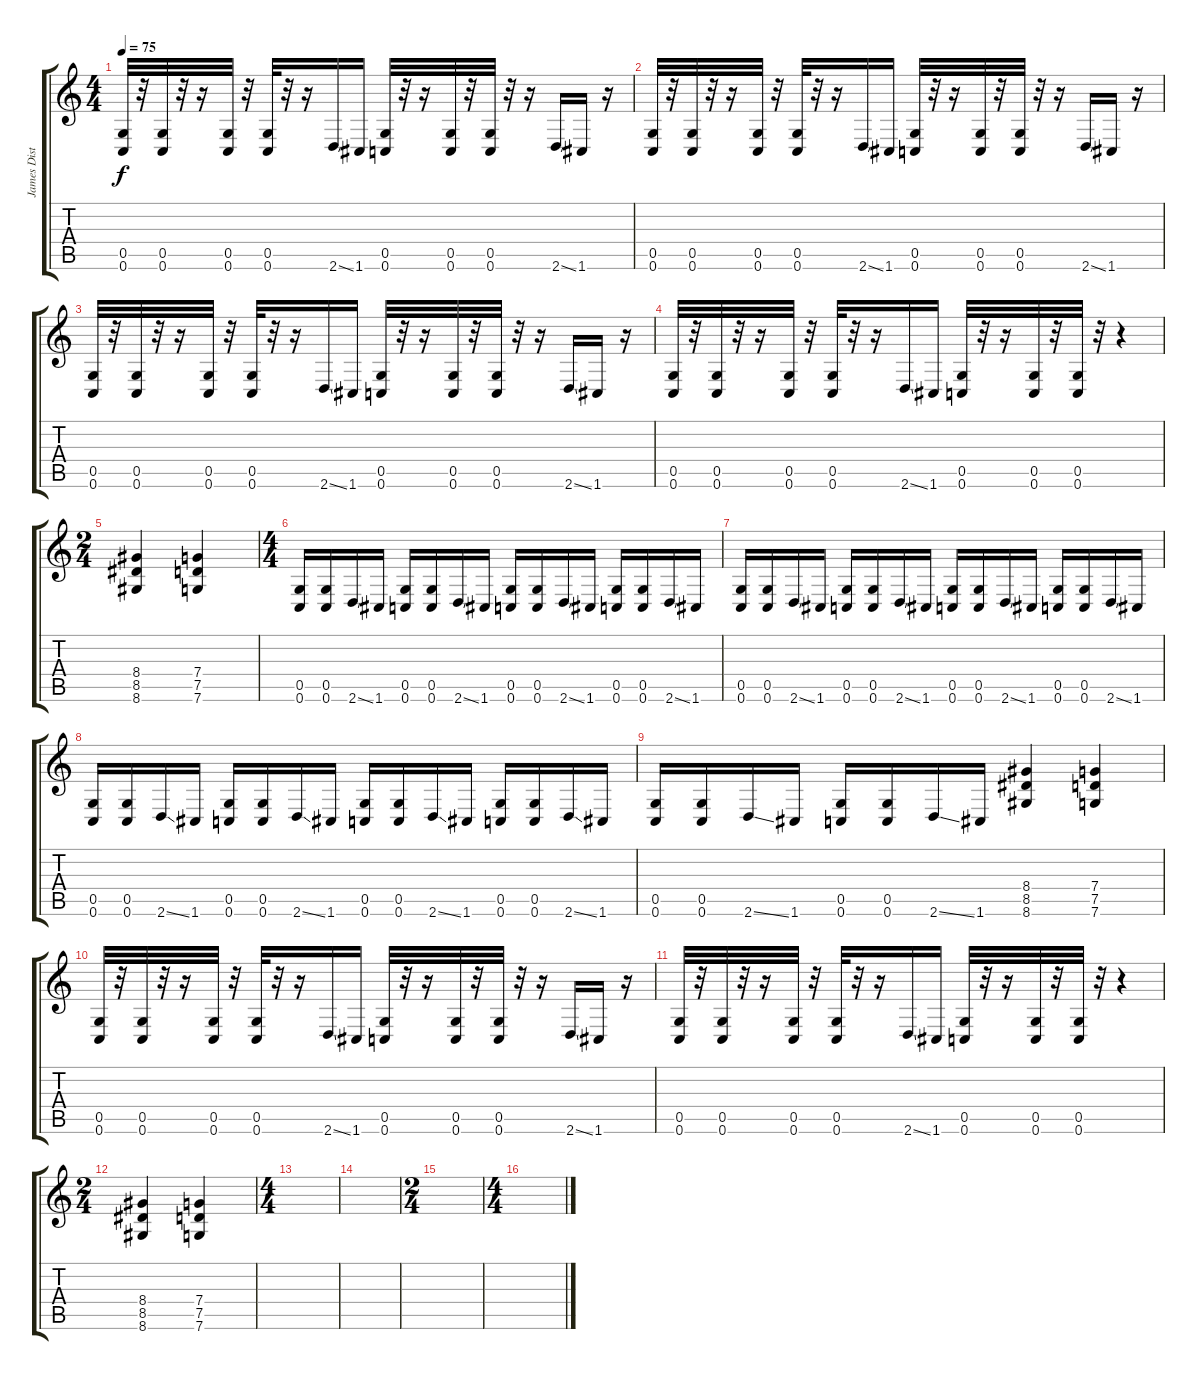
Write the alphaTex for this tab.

\track ("James Distortion" "James Dist") {instrument distortionguitar}
\staff {score tabs}
\tuning (D4 A3 F3 C3 G2 C2) {hide}
\ts (4 4)
\tempo 75
\clef g2
\ks c
(0.5 0.6).32{dy f} r.32 (0.5 0.6).32 r.32 r.16 (0.5 0.6).32 r.32 (0.5 0.6).32 r.32 r.16 2.6{ss}.16 1.6.16 (0.5 0.6).32 r.32 r.16 (0.5 0.6).32 r.32 (0.5 0.6).32 r.32 r.16 2.6{ss}.16 1.6.16 r.16 |
(0.5 0.6).32 r.32 (0.5 0.6).32 r.32 r.16 (0.5 0.6).32 r.32 (0.5 0.6).32 r.32 r.16 2.6{ss}.16 1.6.16 (0.5 0.6).32 r.32 r.16 (0.5 0.6).32 r.32 (0.5 0.6).32 r.32 r.16 2.6{ss}.16 1.6.16 r.16 |
(0.5 0.6).32 r.32 (0.5 0.6).32 r.32 r.16 (0.5 0.6).32 r.32 (0.5 0.6).32 r.32 r.16 2.6{ss}.16 1.6.16 (0.5 0.6).32 r.32 r.16 (0.5 0.6).32 r.32 (0.5 0.6).32 r.32 r.16 2.6{ss}.16 1.6.16 r.16 |
(0.5 0.6).32 r.32 (0.5 0.6).32 r.32 r.16 (0.5 0.6).32 r.32 (0.5 0.6).32 r.32 r.16 2.6{ss}.16 1.6.16 (0.5 0.6).32 r.32 r.16 (0.5 0.6).32 r.32 (0.5 0.6).32 r.32 r.4 |
\ts (2 4)
(8.4 8.5 8.6).4 (7.4 7.5 7.6).4 |
\ts (4 4)
(0.5 0.6).16 (0.5 0.6).16 2.6{ss}.16 1.6.16 (0.5 0.6).16 (0.5 0.6).16 2.6{ss}.16 1.6.16 (0.5 0.6).16 (0.5 0.6).16 2.6{ss}.16 1.6.16 (0.5 0.6).16 (0.5 0.6).16 2.6{ss}.16 1.6.16 |
(0.5 0.6).16 (0.5 0.6).16 2.6{ss}.16 1.6.16 (0.5 0.6).16 (0.5 0.6).16 2.6{ss}.16 1.6.16 (0.5 0.6).16 (0.5 0.6).16 2.6{ss}.16 1.6.16 (0.5 0.6).16 (0.5 0.6).16 2.6{ss}.16 1.6.16 |
(0.5 0.6).16 (0.5 0.6).16 2.6{ss}.16 1.6.16 (0.5 0.6).16 (0.5 0.6).16 2.6{ss}.16 1.6.16 (0.5 0.6).16 (0.5 0.6).16 2.6{ss}.16 1.6.16 (0.5 0.6).16 (0.5 0.6).16 2.6{ss}.16 1.6.16 |
(0.5 0.6).16 (0.5 0.6).16 2.6{ss}.16 1.6.16 (0.5 0.6).16 (0.5 0.6).16 2.6{ss}.16 1.6.16 (8.4 8.5 8.6).4 (7.4 7.5 7.6).4 |
(0.5 0.6).32 r.32 (0.5 0.6).32 r.32 r.16 (0.5 0.6).32 r.32 (0.5 0.6).32 r.32 r.16 2.6{ss}.16 1.6.16 (0.5 0.6).32 r.32 r.16 (0.5 0.6).32 r.32 (0.5 0.6).32 r.32 r.16 2.6{ss}.16 1.6.16 r.16 |
(0.5 0.6).32 r.32 (0.5 0.6).32 r.32 r.16 (0.5 0.6).32 r.32 (0.5 0.6).32 r.32 r.16 2.6{ss}.16 1.6.16 (0.5 0.6).32 r.32 r.16 (0.5 0.6).32 r.32 (0.5 0.6).32 r.32 r.4 |
\ts (2 4)
(8.4 8.5 8.6).4 (7.4 7.5 7.6).4 |
\ts (4 4)
|
|
\ts (2 4)
|
\ts (4 4)
